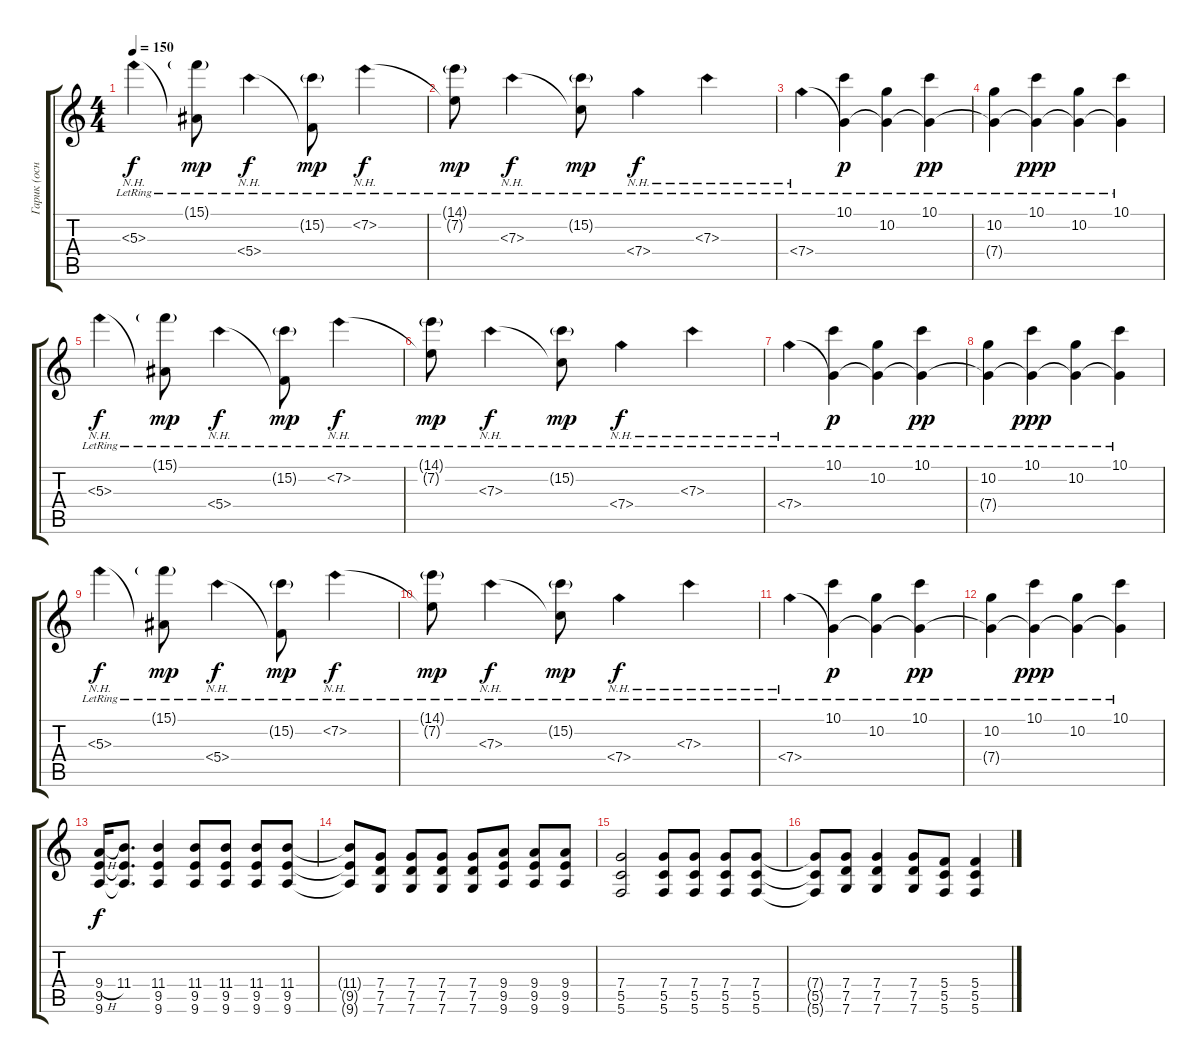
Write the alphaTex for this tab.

\track ("Гарик (основа)" "Гарик (осн") {instrument electricguitarclean}
\staff {score tabs}
\tuning (D4 A3 F3 C3 G2 C2) {hide}
\ts (4 4)
\tempo 150
\clef g2
\ks c
5.3{nh lr}.4{dy f} (15.1{g lr} 5.3{t}).8{dy mp} 5.4{nh lr}.4{dy f} (15.2{g lr} 5.4{t}).8{dy mp} 7.2{nh lr}.4{dy f} |
(14.1{g lr} 7.2{t}).8{dy mp} 7.3{nh lr}.4{dy f} (15.2{g lr} 7.3{t}).8{dy mp} 7.4{nh lr}.4{dy f} 7.3{nh lr}.4 |
7.4{nh lr}.4 (10.1{lr} 7.4{t}).4{dy p} (10.2{lr} 7.4{t}).4 (10.1{lr} 7.4{t}).4{dy pp} |
(10.2{lr} 7.4{t}).4 (10.1{lr} 7.4{t}).4{dy ppp} (10.2{lr} 7.4{t}).4 (10.1{lr} 7.4{t}).4 |
5.3{nh lr}.4{dy f} (15.1{g lr} 5.3{t}).8{dy mp} 5.4{nh lr}.4{dy f} (15.2{g lr} 5.4{t}).8{dy mp} 7.2{nh lr}.4{dy f} |
(14.1{g lr} 7.2{t}).8{dy mp} 7.3{nh lr}.4{dy f} (15.2{g lr} 7.3{t}).8{dy mp} 7.4{nh lr}.4{dy f} 7.3{nh lr}.4 |
7.4{nh lr}.4 (10.1{lr} 7.4{t}).4{dy p} (10.2{lr} 7.4{t}).4 (10.1{lr} 7.4{t}).4{dy pp} |
(10.2{lr} 7.4{t}).4 (10.1{lr} 7.4{t}).4{dy ppp} (10.2{lr} 7.4{t}).4 (10.1{lr} 7.4{t}).4 |
5.3{nh lr}.4{dy f} (15.1{g lr} 5.3{t}).8{dy mp} 5.4{nh lr}.4{dy f} (15.2{g lr} 5.4{t}).8{dy mp} 7.2{nh lr}.4{dy f} |
(14.1{g lr} 7.2{t}).8{dy mp} 7.3{nh lr}.4{dy f} (15.2{g lr} 7.3{t}).8{dy mp} 7.4{nh lr}.4{dy f} 7.3{nh lr}.4 |
7.4{nh lr}.4 (10.1{lr} 7.4{t}).4{dy p} (10.2{lr} 7.4{t}).4 (10.1{lr} 7.4{t}).4{dy pp} |
(10.2{lr} 7.4{t}).4 (10.1{lr} 7.4{t}).4{dy ppp} (10.2{lr} 7.4{t}).4 (10.1{lr} 7.4{t}).4 |
(9.4{h} 9.5 9.6).16{dy f} (11.4 9.5{t} 9.6{t}).8{d} (11.4 9.5 9.6).4 (11.4 9.5 9.6).8 (11.4 9.5 9.6).8 (11.4 9.5 9.6).8 (11.4 9.5 9.6).8 |
(11.4{t} 9.5{t} 9.6{t}).8 (7.4 7.5 7.6).8 (7.4 7.5 7.6).8 (7.4 7.5 7.6).8 (7.4 7.5 7.6).8 (9.4 9.5 9.6).8 (9.4 9.5 9.6).8 (9.4 9.5 9.6).8 |
(7.4 5.5 5.6).2 (7.4 5.5 5.6).8 (7.4 5.5 5.6).8 (7.4 5.5 5.6).8 (7.4 5.5 5.6).8 |
(7.4{t} 5.5{t} 5.6{t}).8 (7.4 7.5 7.6).8 (7.4 7.5 7.6).4 (7.4 7.5 7.6).8 (5.4 5.5 5.6).8 (5.4 5.5 5.6).4
